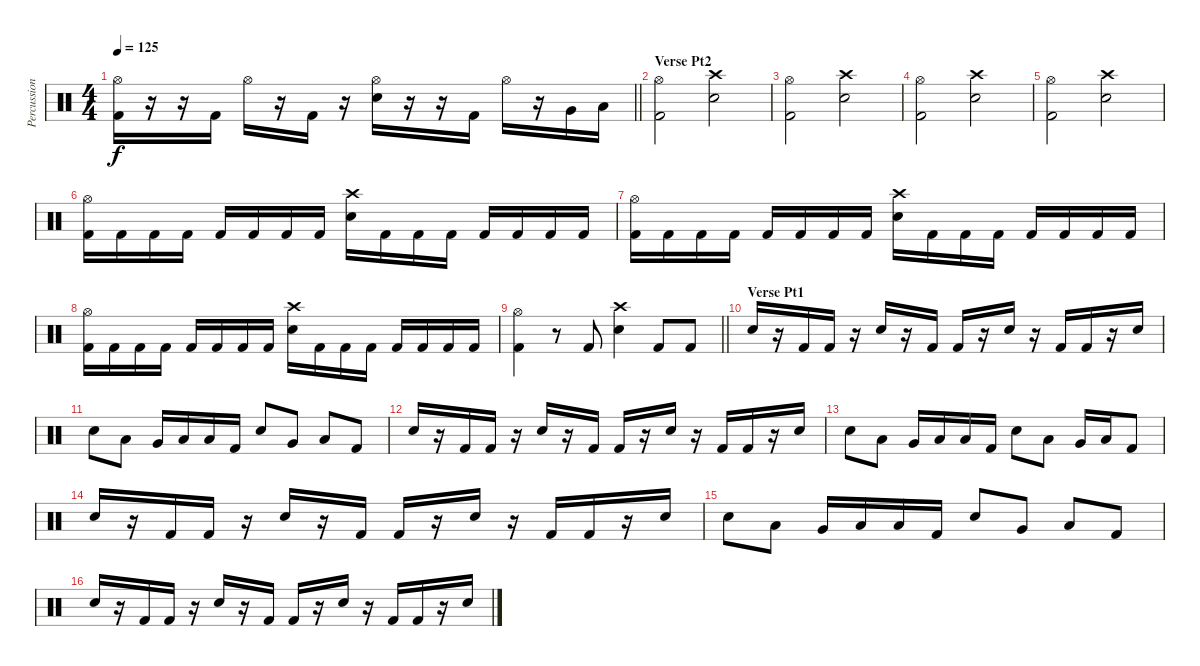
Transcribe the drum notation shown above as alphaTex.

\track ("Percussion" "Percussion") {instrument percussion}
\staff {score}
\articulation defaults
\ts (4 4)
\tempo 125
\clef neutral
\barLineRight lightlight
\ks c
("Hi-Hat (open)" "Kick (hit) 2").16{dy f} r.16 r.16 "Kick (hit) 2".16 "Hi-Hat (open)".16 r.16 "Kick (hit) 2".16 r.16 ("Hi-Hat (open)" "Electric Snare (hit)").16 r.16 r.16 "Kick (hit) 2".16 "Hi-Hat (open)".16 r.16 "Very Low Tom (hit)".16 "Low Floor Tom (hit)".16 |
\section ("" "Verse Pt2")
("Hi-Hat (open)" "Kick (hit) 2").2 ("Crash high (hit)" "Electric Snare (hit)").2 |
("Hi-Hat (open)" "Kick (hit) 2").2 ("Crash high (hit)" "Electric Snare (hit)").2 |
("Hi-Hat (open)" "Kick (hit) 2").2 ("Crash high (hit)" "Electric Snare (hit)").2 |
("Hi-Hat (open)" "Kick (hit) 2").2 ("Crash high (hit)" "Electric Snare (hit)").2 |
("Hi-Hat (open)" "Kick (hit) 2").16 "Kick (hit) 2".16 "Kick (hit) 2".16 "Kick (hit) 2".16 "Kick (hit) 2".16 "Kick (hit) 2".16 "Kick (hit) 2".16 "Kick (hit) 2".16 ("Crash high (hit)" "Electric Snare (hit)").16 "Kick (hit) 2".16 "Kick (hit) 2".16 "Kick (hit) 2".16 "Kick (hit) 2".16 "Kick (hit) 2".16 "Kick (hit) 2".16 "Kick (hit) 2".16 |
("Hi-Hat (open)" "Kick (hit) 2").16 "Kick (hit) 2".16 "Kick (hit) 2".16 "Kick (hit) 2".16 "Kick (hit) 2".16 "Kick (hit) 2".16 "Kick (hit) 2".16 "Kick (hit) 2".16 ("Crash high (hit)" "Electric Snare (hit)").16 "Kick (hit) 2".16 "Kick (hit) 2".16 "Kick (hit) 2".16 "Kick (hit) 2".16 "Kick (hit) 2".16 "Kick (hit) 2".16 "Kick (hit) 2".16 |
("Hi-Hat (open)" "Kick (hit) 2").16 "Kick (hit) 2".16 "Kick (hit) 2".16 "Kick (hit) 2".16 "Kick (hit) 2".16 "Kick (hit) 2".16 "Kick (hit) 2".16 "Kick (hit) 2".16 ("Crash high (hit)" "Electric Snare (hit)").16 "Kick (hit) 2".16 "Kick (hit) 2".16 "Kick (hit) 2".16 "Kick (hit) 2".16 "Kick (hit) 2".16 "Kick (hit) 2".16 "Kick (hit) 2".16 |
\barLineRight lightlight
("Hi-Hat (open)" "Kick (hit) 2").4 r.8 "Kick (hit) 2".8 ("Crash high (hit)" "Electric Snare (hit)").4 "Kick (hit) 2".8 "Kick (hit) 2".8 |
\section ("" "Verse Pt1")
"Electric Snare (hit)".16 r.16 "Kick (hit) 2".16 "Kick (hit) 2".16 r.16 "Electric Snare (hit)".16 r.16 "Kick (hit) 2".16 "Kick (hit) 2".16 r.16 "Electric Snare (hit)".16 r.16 "Kick (hit) 2".16 "Kick (hit) 2".16 r.16 "Electric Snare (hit)".16 |
"Electric Snare (hit)".8 "Low Tom (hit)".8 "Very Low Tom (hit)".16 "Low Floor Tom (hit)".16 "Low Floor Tom (hit)".16 "Kick (hit) 2".16 "Electric Snare (hit)".8 "Very Low Tom (hit)".8 "Low Floor Tom (hit)".8 "Kick (hit) 2".8 |
"Electric Snare (hit)".16 r.16 "Kick (hit) 2".16 "Kick (hit) 2".16 r.16 "Electric Snare (hit)".16 r.16 "Kick (hit) 2".16 "Kick (hit) 2".16 r.16 "Electric Snare (hit)".16 r.16 "Kick (hit) 2".16 "Kick (hit) 2".16 r.16 "Electric Snare (hit)".16 |
"Electric Snare (hit)".8 "Low Tom (hit)".8 "Very Low Tom (hit)".16 "Low Floor Tom (hit)".16 "Low Floor Tom (hit)".16 "Kick (hit) 2".16 "Electric Snare (hit)".8 "Low Tom (hit)".8 "Very Low Tom (hit)".16 "Low Floor Tom (hit)".16 "Kick (hit) 2".8 |
"Electric Snare (hit)".16 r.16 "Kick (hit) 2".16 "Kick (hit) 2".16 r.16 "Electric Snare (hit)".16 r.16 "Kick (hit) 2".16 "Kick (hit) 2".16 r.16 "Electric Snare (hit)".16 r.16 "Kick (hit) 2".16 "Kick (hit) 2".16 r.16 "Electric Snare (hit)".16 |
"Electric Snare (hit)".8 "Low Tom (hit)".8 "Very Low Tom (hit)".16 "Low Floor Tom (hit)".16 "Low Floor Tom (hit)".16 "Kick (hit) 2".16 "Electric Snare (hit)".8 "Very Low Tom (hit)".8 "Low Floor Tom (hit)".8 "Kick (hit) 2".8 |
"Electric Snare (hit)".16 r.16 "Kick (hit) 2".16 "Kick (hit) 2".16 r.16 "Electric Snare (hit)".16 r.16 "Kick (hit) 2".16 "Kick (hit) 2".16 r.16 "Electric Snare (hit)".16 r.16 "Kick (hit) 2".16 "Kick (hit) 2".16 r.16 "Electric Snare (hit)".16
